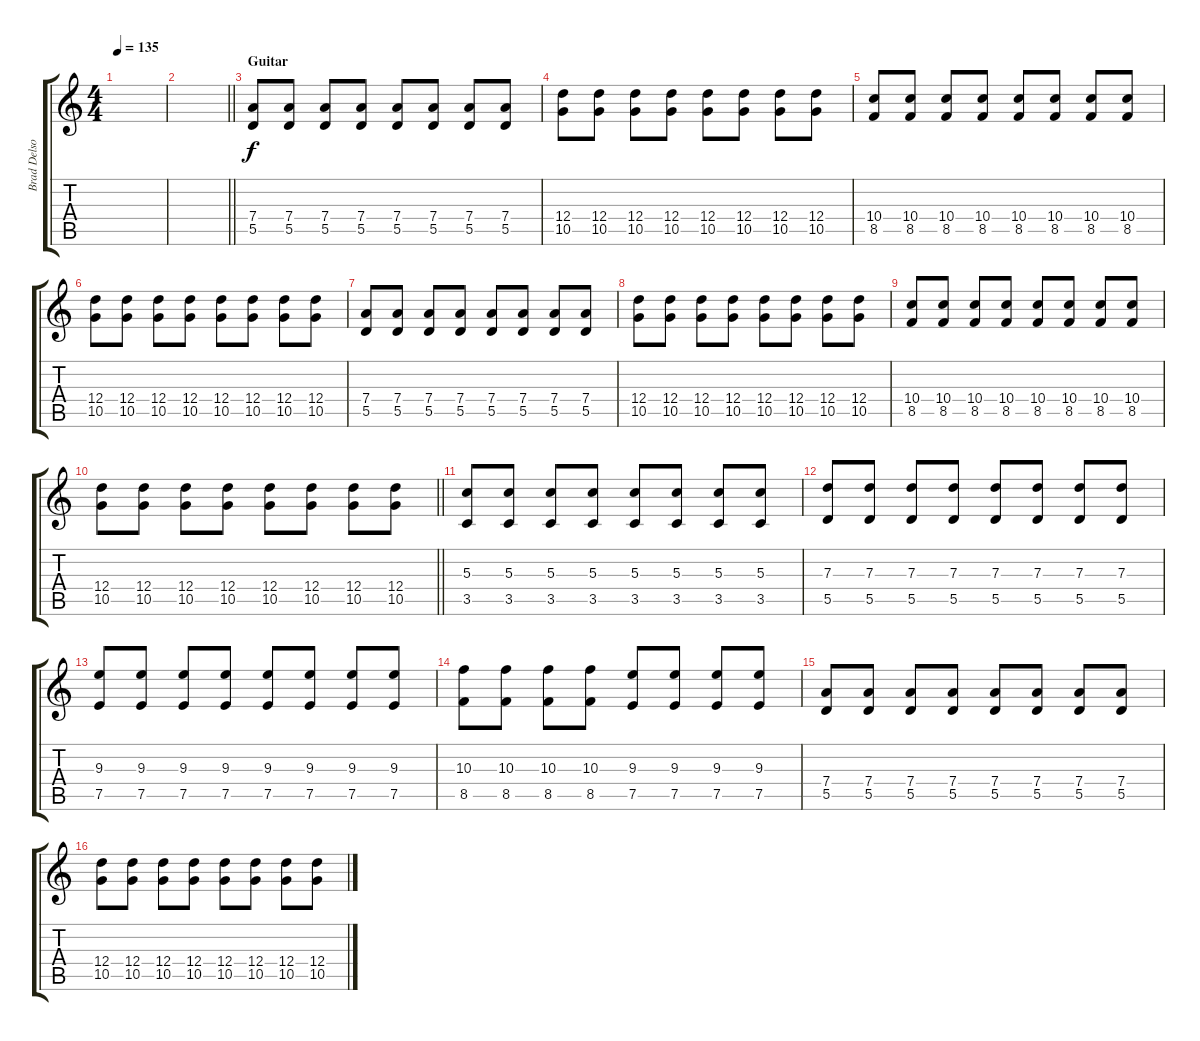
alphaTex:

\track ("Brad Delson - Guitar" "Brad Delso") {instrument distortionguitar}
\staff {score tabs}
\tuning (E4 B3 G3 D3 A2 E2) {hide}
\ts (4 4)
\tempo 135
\clef g2
\ks c
|
\barLineRight lightlight
|
\section ("" "Guitar")
(7.4 5.5).8 (7.4 5.5).8 (7.4 5.5).8 (7.4 5.5).8 (7.4 5.5).8 (7.4 5.5).8 (7.4 5.5).8 (7.4 5.5).8 |
(12.4 10.5).8 (12.4 10.5).8 (12.4 10.5).8 (12.4 10.5).8 (12.4 10.5).8 (12.4 10.5).8 (12.4 10.5).8 (12.4 10.5).8 |
(10.4 8.5).8 (10.4 8.5).8 (10.4 8.5).8 (10.4 8.5).8 (10.4 8.5).8 (10.4 8.5).8 (10.4 8.5).8 (10.4 8.5).8 |
(12.4 10.5).8 (12.4 10.5).8 (12.4 10.5).8 (12.4 10.5).8 (12.4 10.5).8 (12.4 10.5).8 (12.4 10.5).8 (12.4 10.5).8 |
(7.4 5.5).8 (7.4 5.5).8 (7.4 5.5).8 (7.4 5.5).8 (7.4 5.5).8 (7.4 5.5).8 (7.4 5.5).8 (7.4 5.5).8 |
(12.4 10.5).8 (12.4 10.5).8 (12.4 10.5).8 (12.4 10.5).8 (12.4 10.5).8 (12.4 10.5).8 (12.4 10.5).8 (12.4 10.5).8 |
(10.4 8.5).8 (10.4 8.5).8 (10.4 8.5).8 (10.4 8.5).8 (10.4 8.5).8 (10.4 8.5).8 (10.4 8.5).8 (10.4 8.5).8 |
\barLineRight lightlight
(12.4 10.5).8 (12.4 10.5).8 (12.4 10.5).8 (12.4 10.5).8 (12.4 10.5).8 (12.4 10.5).8 (12.4 10.5).8 (12.4 10.5).8 |
\section ("" "")
(5.3 3.5).8 (5.3 3.5).8 (5.3 3.5).8 (5.3 3.5).8 (5.3 3.5).8 (5.3 3.5).8 (5.3 3.5).8 (5.3 3.5).8 |
(7.3 5.5).8 (7.3 5.5).8 (7.3 5.5).8 (7.3 5.5).8 (7.3 5.5).8 (7.3 5.5).8 (7.3 5.5).8 (7.3 5.5).8 |
(9.3 7.5).8 (9.3 7.5).8 (9.3 7.5).8 (9.3 7.5).8 (9.3 7.5).8 (9.3 7.5).8 (9.3 7.5).8 (9.3 7.5).8 |
(10.3 8.5).8 (10.3 8.5).8 (10.3 8.5).8 (10.3 8.5).8 (9.3 7.5).8 (9.3 7.5).8 (9.3 7.5).8 (9.3 7.5).8 |
(7.4 5.5).8 (7.4 5.5).8 (7.4 5.5).8 (7.4 5.5).8 (7.4 5.5).8 (7.4 5.5).8 (7.4 5.5).8 (7.4 5.5).8 |
(12.4 10.5).8 (12.4 10.5).8 (12.4 10.5).8 (12.4 10.5).8 (12.4 10.5).8 (12.4 10.5).8 (12.4 10.5).8 (12.4 10.5).8
